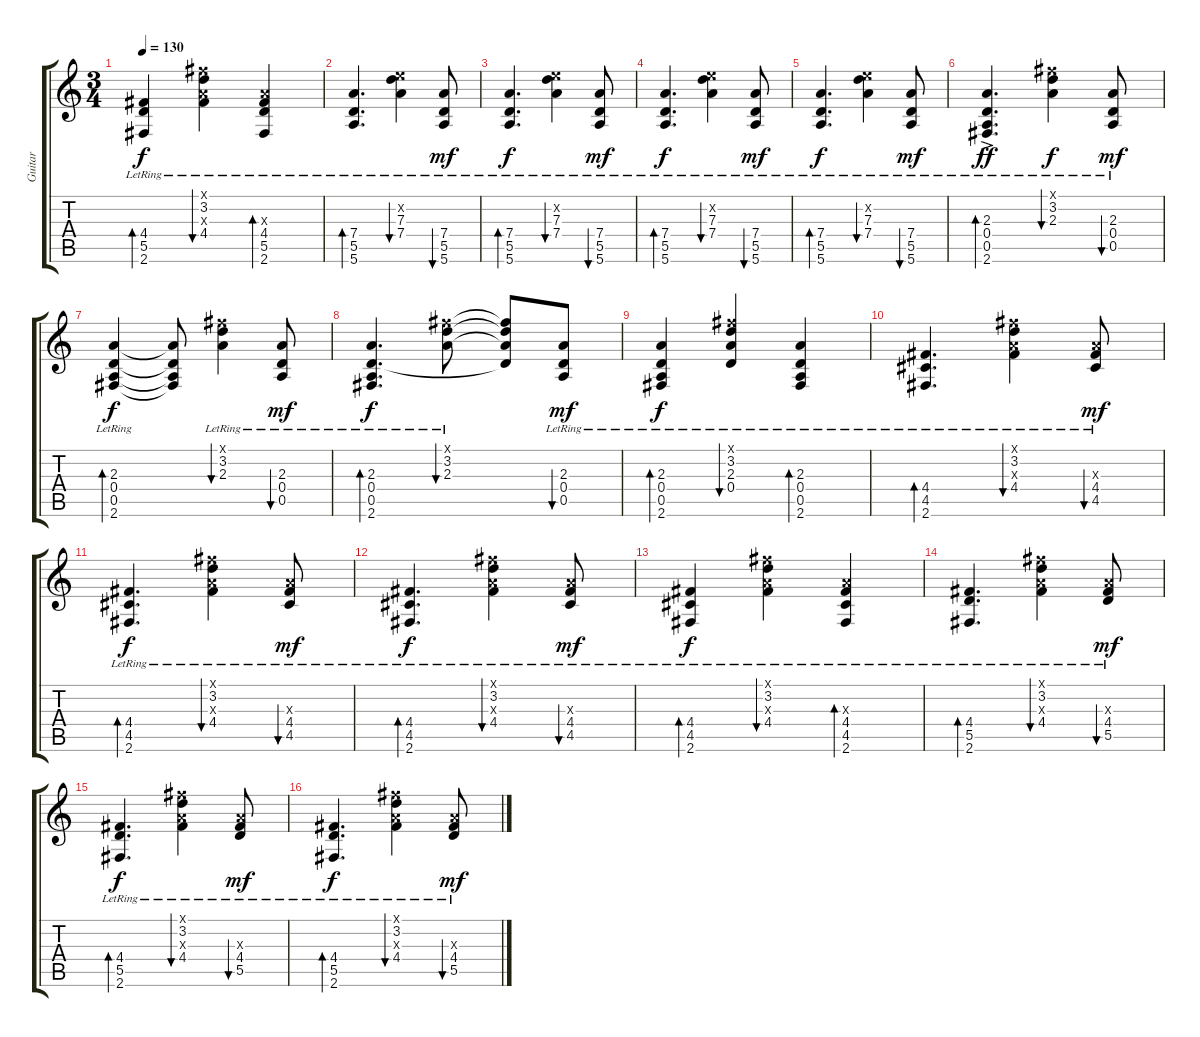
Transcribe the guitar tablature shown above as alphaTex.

\track ("Guitar" "Guitar") {instrument acousticguitarsteel}
\staff {score tabs}
\tuning (E4 B3 G3 D3 A2 E2) {hide}
\ts (3 4)
\tempo 130
\clef g2
\ks c
(4.4{lr} 5.5{lr} 2.6{lr}).4{bd 30 dy f} (2.1{x} 3.2{lr} 2.3{x} 4.4).4{bu 30} (2.3{x} 4.4{lr} 5.5{lr} 2.6{lr}).4{bd 30} |
(7.4{lr} 5.5{lr} 5.6{lr}).4{d bd 30} (5.2{x} 7.3{lr} 7.4).4{bu 30} (7.4{lr} 5.5{lr} 5.6{lr}).8{bu 30 dy mf} |
(7.4{lr} 5.5{lr} 5.6{lr}).4{d bd 30 dy f} (5.2{x} 7.3{lr} 7.4).4{bu 30} (7.4{lr} 5.5{lr} 5.6{lr}).8{bu 30 dy mf} |
(7.4{lr} 5.5{lr} 5.6{lr}).4{d bd 30 dy f} (5.2{x} 7.3{lr} 7.4).4{bu 30} (7.4{lr} 5.5{lr} 5.6{lr}).8{bu 30 dy mf} |
(7.4{lr} 5.5{lr} 5.6{lr}).4{d bd 30 dy f} (5.2{x} 7.3{lr} 7.4).4{bu 30} (7.4{lr} 5.5{lr} 5.6{lr}).8{bu 30 dy mf} |
(2.3{lr} 0.4{lr} 0.5{lr} 2.6{ac lr}).4{d bd 30 dy ff} (2.1{x} 3.2{lr} 2.3).4{bu 60 dy f} (2.3{lr} 0.4{lr} 0.5{lr}).8{bu 30 dy mf} |
(2.3{lr} 0.4{lr} 0.5{lr} 2.6{lr}).4{bd 30 dy f} (2.3{t} 0.4{t} 0.5{t} 2.6{t}).8 (2.1{x} 3.2{lr} 2.3).4{bu 60} (2.3{lr} 0.4{lr} 0.5{lr}).8{bu 30 dy mf} |
(2.3{lr} 0.4{lr} 0.5{lr} 2.6{lr}).4{d bd 30 dy f} (2.1{x} 3.2{lr} 2.3).8{bu 60} (2.1{t} 3.2{t} 2.3{t} 0.4{t}).8 (2.3{lr} 0.4{lr} 0.5{lr}).8{bu 30 dy mf} |
(2.3{lr} 0.4{lr} 0.5{lr} 2.6{lr}).4{bd 30 dy f} (2.1{x} 3.2{lr} 2.3 0.4).4{bu 60} (2.3{lr} 0.4{lr} 0.5{lr} 2.6{lr}).4{bd 30} |
(4.4{lr} 4.5{lr} 2.6{lr}).4{d bd 30} (2.1{x} 3.2{lr} 2.3{x} 4.4).4{bu 30} (2.3{x} 4.4{lr} 4.5{lr}).8{bu 30 dy mf} |
(4.4{lr} 4.5{lr} 2.6{lr}).4{d bd 30 dy f} (2.1{x} 3.2{lr} 2.3{x} 4.4).4{bu 30} (2.3{x} 4.4{lr} 4.5{lr}).8{bu 30 dy mf} |
(4.4{lr} 4.5{lr} 2.6{lr}).4{d bd 30 dy f} (2.1{x} 3.2{lr} 2.3{x} 4.4).4{bu 30} (2.3{x} 4.4{lr} 4.5{lr}).8{bu 30 dy mf} |
(4.4{lr} 4.5{lr} 2.6{lr}).4{bd 30 dy f} (2.1{x} 3.2{lr} 2.3{x} 4.4).4{bu 30} (2.3{x} 4.4{lr} 4.5{lr} 2.6{lr}).4{bd 30} |
(4.4{lr} 5.5{lr} 2.6{lr}).4{d bd 30} (2.1{x} 3.2{lr} 2.3{x} 4.4).4{bu 30} (2.3{x} 4.4{lr} 5.5{lr}).8{bu 30 dy mf} |
(4.4{lr} 5.5{lr} 2.6{lr}).4{d bd 30 dy f} (2.1{x} 3.2{lr} 2.3{x} 4.4).4{bu 30} (2.3{x} 4.4{lr} 5.5{lr}).8{bu 30 dy mf} |
(4.4{lr} 5.5{lr} 2.6{lr}).4{d bd 30 dy f} (2.1{x} 3.2{lr} 2.3{x} 4.4).4{bu 30} (2.3{x} 4.4{lr} 5.5{lr}).8{bu 30 dy mf}
